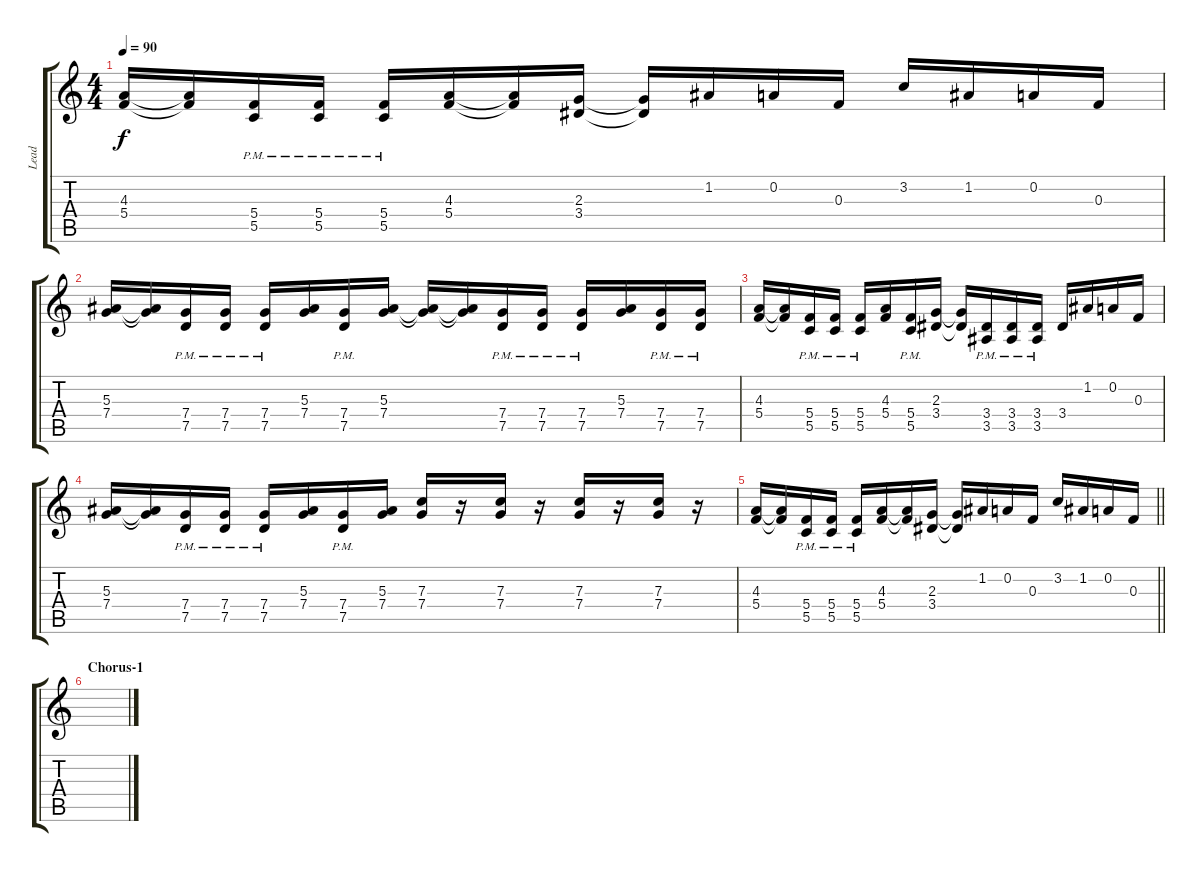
\track ("Lead" "Lead") {instrument distortionguitar}
\staff {score tabs}
\tuning (D4 A3 F3 C3 G2 D2) {hide}
\ts (4 4)
\tempo 90
\clef g2
\ks c
(4.3 5.4).16{dy f} (4.3{t} 5.4{t}).16 (5.4{pm} 5.5{pm}).16 (5.4{pm} 5.5{pm}).16 (5.4{pm} 5.5{pm}).16 (4.3 5.4).16 (4.3{t} 5.4{t}).16 (2.3 3.4).16 (2.3{t} 3.4{t}).16 1.2.16 0.2.16 0.3.16 3.2.16 1.2.16 0.2.16 0.3.16 |
(5.3 7.4).16 (5.3{t} 7.4{t}).16 (7.4{pm} 7.5{pm}).16 (7.4{pm} 7.5{pm}).16 (7.4{pm} 7.5{pm}).16 (5.3 7.4).16 (7.4{pm} 7.5{pm}).16 (5.3 7.4).16 (5.3{t} 7.4{t}).16 (5.3{t} 7.4{t}).16 (7.4{pm} 7.5{pm}).16 (7.4{pm} 7.5{pm}).16 (7.4{pm} 7.5{pm}).16 (5.3 7.4).16 (7.4{pm} 7.5{pm}).16 (7.4{pm} 7.5{pm}).16 |
(4.3 5.4).16 (4.3{t} 5.4{t}).16 (5.4{pm} 5.5{pm}).16 (5.4{pm} 5.5{pm}).16 (5.4{pm} 5.5{pm}).16 (4.3 5.4).16 (5.4{pm} 5.5{pm}).16 (2.3 3.4).16 (2.3{t} 3.4{t}).16 (3.4{pm} 3.5{pm}).16 (3.4{pm} 3.5{pm}).16 (3.4{pm} 3.5{pm}).16 3.4.16 1.2.16 0.2.16 0.3.16 |
(5.3 7.4).16 (5.3{t} 7.4{t}).16 (7.4{pm} 7.5{pm}).16 (7.4{pm} 7.5{pm}).16 (7.4{pm} 7.5{pm}).16 (5.3 7.4).16 (7.4{pm} 7.5{pm}).16 (5.3 7.4).16 (7.3 7.4).16 r.16 (7.3 7.4).16 r.16 (7.3 7.4).16 r.16 (7.3 7.4).16 r.16 |
\barLineRight lightlight
(4.3 5.4).16 (4.3{t} 5.4{t}).16 (5.4{pm} 5.5{pm}).16 (5.4{pm} 5.5{pm}).16 (5.4{pm} 5.5{pm}).16 (4.3 5.4).16 (4.3{t} 5.4{t}).16 (2.3 3.4).16 (2.3{t} 3.4{t}).16 1.2.16 0.2.16 0.3.16 3.2.16 1.2.16 0.2.16 0.3.16 |
\section ("" "Chorus-1")
